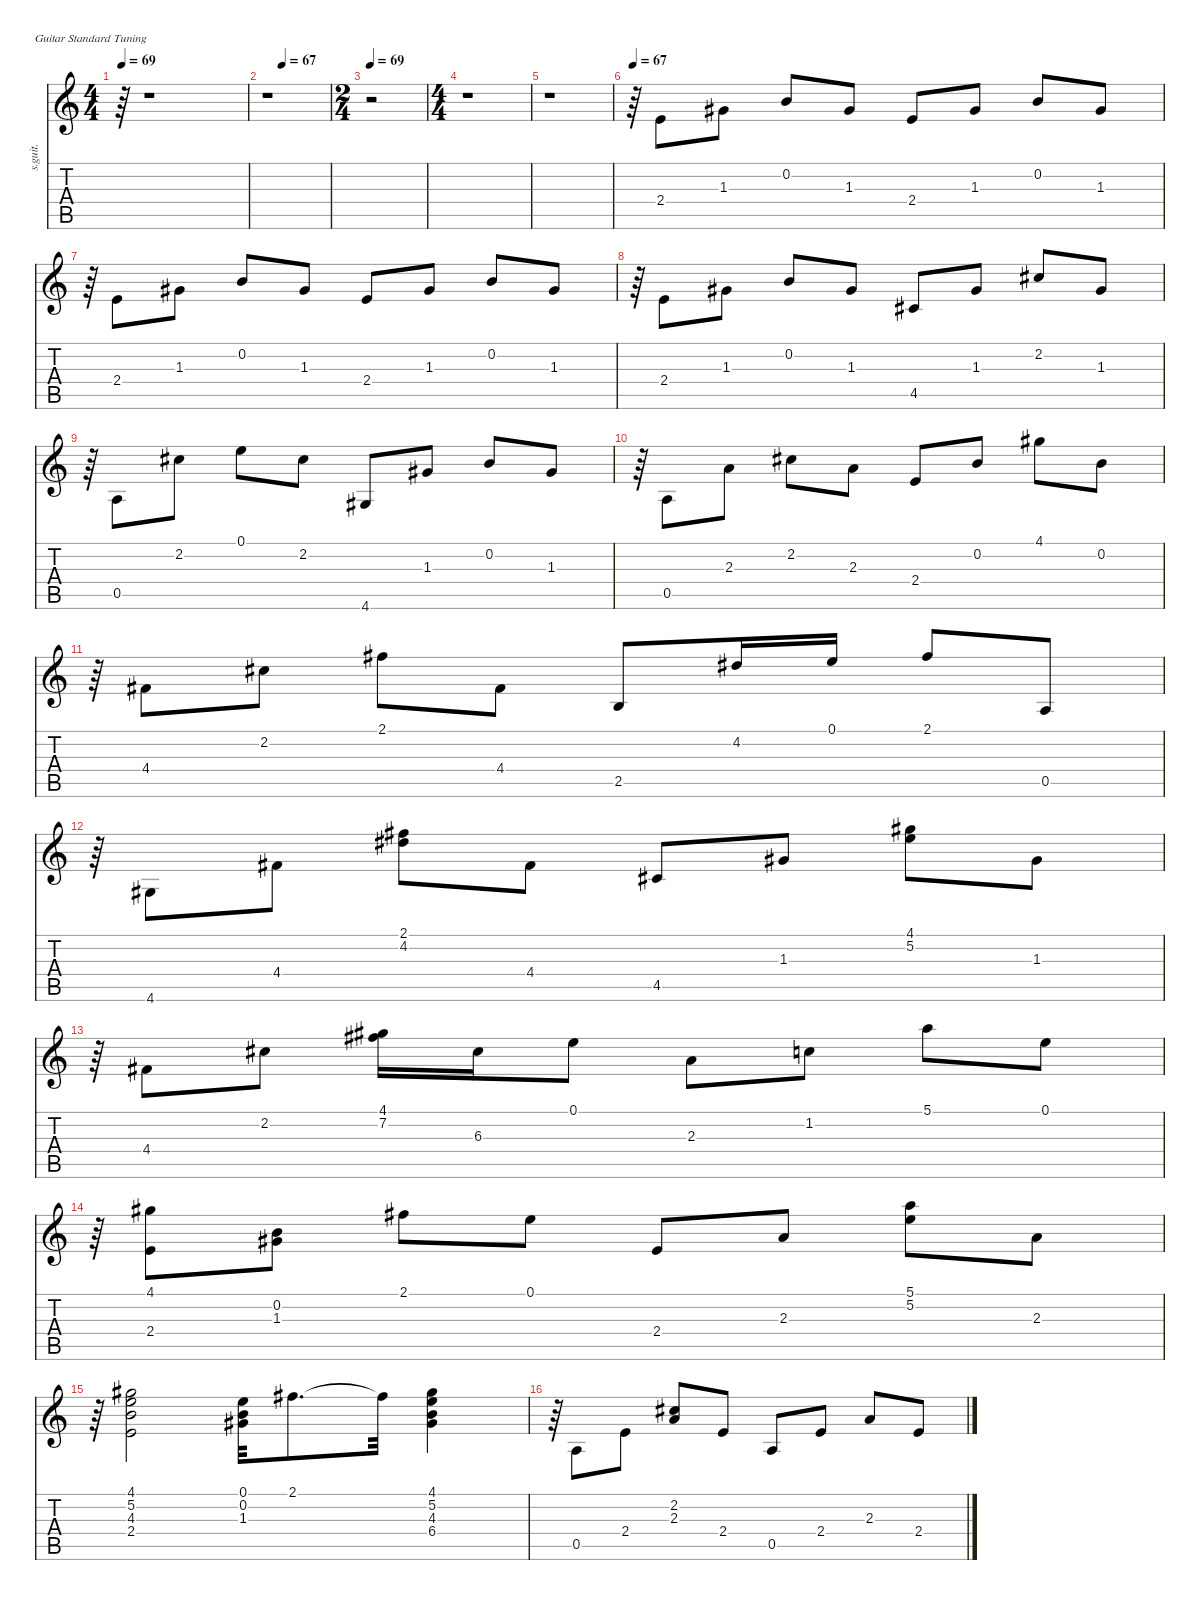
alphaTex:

\defaultSystemsLayout 4
\hideDynamics
\bracketExtendMode nobrackets
\otherSystemsTrackNameOrientation horizontal
\track ("Track 11" "s.guit.") {instrument acousticguitarsteel}
\staff {score tabs}
\tuning (E4 B3 G3 D3 A2 E2)
\ts (4 4)
\tempo 69
\clef g2
\ks c
r.64{dy mf beam Down} r.1{beam Down} |
\tempo (67 0.25)
r.1{beam Down} |
\ts (2 4)
\beaming (8 2 2 2 2)
\tempo 69
r.2{beam Down} |
\ts (4 4)
\beaming (8 2 2 2 2)
r.1{beam Down} |
r.1{beam Down} |
\tempo 67
r.64{instrument acousticguitarsteel beam Down} 2.4.8{dy f beam Up} 1.3{acc #}.8{dy mp beam Up} 0.2.8{dy f beam Up} 1.3{acc #}.8{dy mp beam Up} 2.4.8{dy f beam Up} 1.3{acc #}.8{dy mp beam Up} 0.2.8{dy f beam Up} 1.3{acc #}.8{dy mp beam Up} |
r.64{beam Down} 2.4.8{dy mf beam Up} 1.3{acc #}.8{dy mp beam Up} 0.2.8{dy mf beam Up} 1.3{acc #}.8{dy mp beam Up} 2.4.8{dy mf beam Up} 1.3{acc #}.8{dy mp beam Up} 0.2.8{dy mf beam Up} 1.3{acc #}.8{dy mp beam Up} |
r.64{beam Down} 2.4.8{dy ff beam Up} 1.3{acc #}.8{dy f beam Up} 0.2.8{dy ff beam Up} 1.3{acc #}.8{dy mp beam Up} 4.5{acc #}.8{dy ff beam Up} 1.3{acc #}.8{dy f beam Up} 2.2{acc #}.8{dy ff beam Up} 1.3{acc #}.8{dy mp beam Up} |
r.64{beam Down} 0.5.8{dy ff beam Up} 2.2{acc #}.8{dy f beam Up} 0.1.8{dy ff beam Down} 2.2{acc #}.8{dy mp beam Down} 4.6{acc #}.8{dy f beam Up} 1.3{acc #}.8{beam Up} 0.2.8{dy ff beam Up} 1.3{acc #}.8{dy mp beam Up} |
r.64{beam Down} 0.5.8{dy f beam Up} 2.3.8{dy ff beam Up} 2.2{acc #}.8{beam Down} 2.3.8{dy mp beam Down} 2.4.8{dy f beam Up} 0.2.8{dy ff beam Up} 4.1{acc #}.8{beam Down} 0.2.8{dy mp beam Down} |
r.64{beam Down} 4.4{acc #}.8{dy f beam Up} 2.2{acc #}.8{beam Up} 2.1{acc #}.8{beam Down} 4.4{acc #}.8{beam Down} 2.5.8{dy ff beam Up} 4.2{acc #}.16{beam Up} 0.1.16{beam Up} 2.1{acc #}.8{beam Up} 0.5.8{dy f beam Up} |
r.64{beam Down} 4.6{acc #}.8{dy ff beam Up} 4.4{acc #}.8{dy f beam Up} (2.1{acc #} 4.2{acc #}).8{beam Down} 4.4{acc #}.8{beam Down} 4.5{acc #}.8{dy ff beam Up} 1.3{acc #}.8{dy f beam Up} (4.1{acc #} 5.2).8{dy ff beam Down} 1.3{acc #}.8{dy f beam Down} |
r.64{beam Down} 4.4{acc #}.8{dy ff beam Up} 2.2{acc #}.8{dy f beam Up} (4.1{acc #} 7.2{acc #}).16{dy ff beam Down} 6.3{acc #}.16{beam Down} 0.1.8{dy f beam Down} 2.3.8{beam Down} 1.2.8{beam Down} 5.1.8{dy ff beam Down} 0.1.8{dy f beam Down} |
r.64{beam Down} (4.1{acc #} 2.4).8{beam Down} (0.2 1.3{acc #}).8{beam Down} 2.1{acc #}.8{beam Down} 0.1.8{beam Down} 2.4.8{beam Up} 2.3.8{beam Up} (5.1 5.2).8{beam Down} 2.3.8{beam Down} |
r.64{beam Down} (4.1{acc #} 5.2 4.3 2.4).2{dy ff beam Down} (0.1 0.2 1.3{acc #}).32{dy f beam Down} 2.1{acc #}.8{d beam Down} 2.1{t acc #}.32{beam Down} (4.1{acc #} 5.2 4.3 6.4{acc #}).4{beam Down} |
r.64{beam Down} 0.5.8{dy ff beam Up} 2.4.8{dy f beam Up} (2.2{acc #} 2.3).8{beam Up} 2.4.8{dy mf beam Up} 0.5.8{dy f beam Up} 2.4.8{dy mf beam Up} 2.3.8{beam Up} 2.4.8{beam Up}
